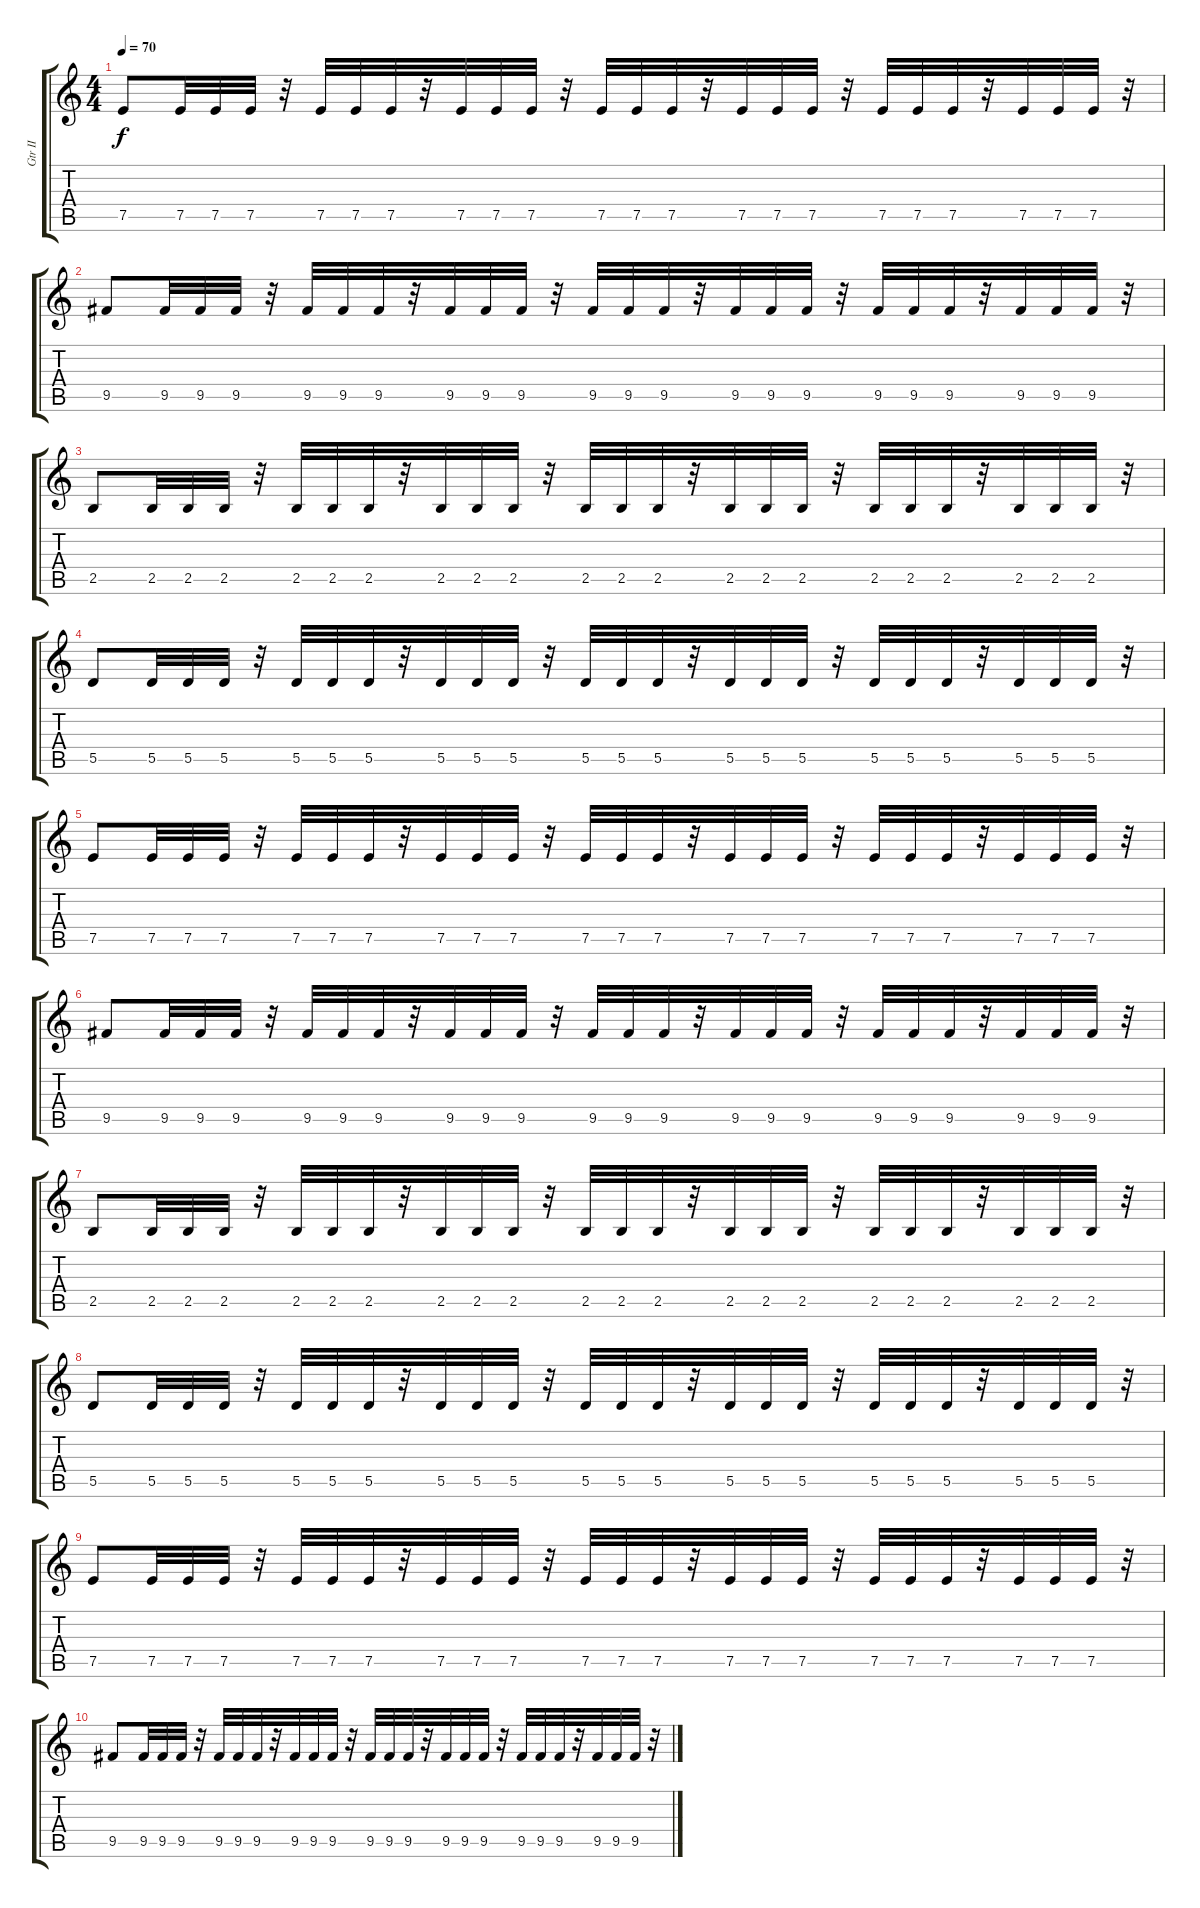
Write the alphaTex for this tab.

\track ("Gtr II" "Gtr II") {instrument electricguitarmuted}
\staff {score tabs}
\tuning (E4 B3 G3 D3 A2 D2) {hide}
\ts (4 4)
\tempo 70
\clef g2
\ks c
7.5.8{dy f} 7.5.32 7.5.32 7.5.32 r.32 7.5.32 7.5.32 7.5.32 r.32 7.5.32 7.5.32 7.5.32 r.32 7.5.32 7.5.32 7.5.32 r.32 7.5.32 7.5.32 7.5.32 r.32 7.5.32 7.5.32 7.5.32 r.32 7.5.32 7.5.32 7.5.32 r.32 |
9.5.8 9.5.32 9.5.32 9.5.32 r.32 9.5.32 9.5.32 9.5.32 r.32 9.5.32 9.5.32 9.5.32 r.32 9.5.32 9.5.32 9.5.32 r.32 9.5.32 9.5.32 9.5.32 r.32 9.5.32 9.5.32 9.5.32 r.32 9.5.32 9.5.32 9.5.32 r.32 |
2.5.8{volume 16 instrument electricguitarmuted} 2.5.32 2.5.32 2.5.32 r.32 2.5.32 2.5.32 2.5.32 r.32 2.5.32 2.5.32 2.5.32 r.32 2.5.32 2.5.32 2.5.32 r.32 2.5.32 2.5.32 2.5.32 r.32 2.5.32 2.5.32 2.5.32 r.32 2.5.32 2.5.32 2.5.32 r.32 |
5.5.8 5.5.32 5.5.32 5.5.32 r.32 5.5.32 5.5.32 5.5.32 r.32 5.5.32 5.5.32 5.5.32 r.32 5.5.32 5.5.32 5.5.32 r.32 5.5.32 5.5.32 5.5.32 r.32 5.5.32 5.5.32 5.5.32 r.32 5.5.32 5.5.32 5.5.32 r.32 |
7.5.8 7.5.32 7.5.32 7.5.32 r.32 7.5.32 7.5.32 7.5.32 r.32 7.5.32 7.5.32 7.5.32 r.32 7.5.32 7.5.32 7.5.32 r.32 7.5.32 7.5.32 7.5.32 r.32 7.5.32 7.5.32 7.5.32 r.32 7.5.32 7.5.32 7.5.32 r.32 |
9.5.8 9.5.32 9.5.32 9.5.32 r.32 9.5.32 9.5.32 9.5.32 r.32 9.5.32 9.5.32 9.5.32 r.32 9.5.32 9.5.32 9.5.32 r.32 9.5.32 9.5.32 9.5.32 r.32 9.5.32 9.5.32 9.5.32 r.32 9.5.32 9.5.32 9.5.32 r.32 |
2.5.8{volume 16 instrument electricguitarmuted} 2.5.32 2.5.32 2.5.32 r.32 2.5.32 2.5.32 2.5.32 r.32 2.5.32 2.5.32 2.5.32 r.32 2.5.32 2.5.32 2.5.32 r.32 2.5.32 2.5.32 2.5.32 r.32 2.5.32 2.5.32 2.5.32 r.32 2.5.32 2.5.32 2.5.32 r.32 |
5.5.8 5.5.32 5.5.32 5.5.32 r.32 5.5.32 5.5.32 5.5.32 r.32 5.5.32 5.5.32 5.5.32 r.32 5.5.32 5.5.32 5.5.32 r.32 5.5.32 5.5.32 5.5.32 r.32 5.5.32 5.5.32 5.5.32 r.32 5.5.32 5.5.32 5.5.32 r.32 |
7.5.8 7.5.32 7.5.32 7.5.32 r.32 7.5.32 7.5.32 7.5.32 r.32 7.5.32 7.5.32 7.5.32 r.32 7.5.32 7.5.32 7.5.32 r.32 7.5.32 7.5.32 7.5.32 r.32 7.5.32 7.5.32 7.5.32 r.32 7.5.32 7.5.32 7.5.32 r.32 |
9.5.8 9.5.32 9.5.32 9.5.32 r.32 9.5.32 9.5.32 9.5.32 r.32 9.5.32 9.5.32 9.5.32 r.32 9.5.32 9.5.32 9.5.32 r.32 9.5.32 9.5.32 9.5.32 r.32 9.5.32 9.5.32 9.5.32 r.32 9.5.32 9.5.32 9.5.32 r.32
